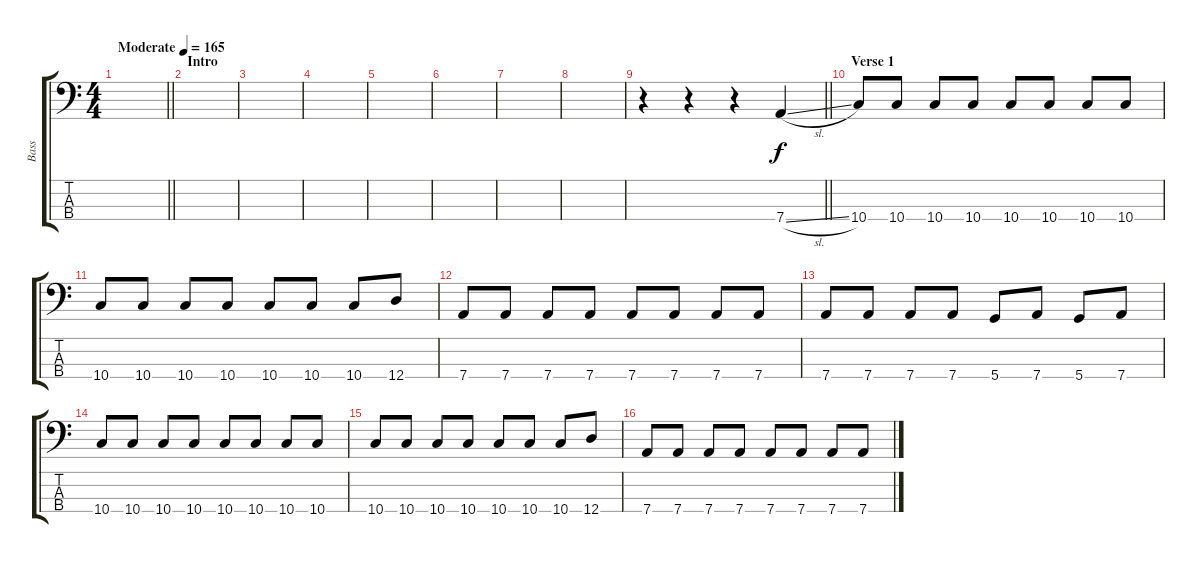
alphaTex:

\track ("Bass" "Bass") {instrument electricbassfinger}
\staff {score tabs}
\tuning (G2 D2 A1 D1) {hide}
\ts (4 4)
\tempo (165 "Moderate")
\clef f4
\barLineRight lightlight
\ks c
|
\section ("" "Intro")
|
|
|
|
|
|
|
\barLineRight lightlight
r.4 r.4 r.4 7.4{sl}.4 |
\section ("" "Verse 1")
10.4.8 10.4.8 10.4.8 10.4.8 10.4.8 10.4.8 10.4.8 10.4.8 |
10.4.8 10.4.8 10.4.8 10.4.8 10.4.8 10.4.8 10.4.8 12.4.8 |
7.4.8 7.4.8 7.4.8 7.4.8 7.4.8 7.4.8 7.4.8 7.4.8 |
7.4.8 7.4.8 7.4.8 7.4.8 5.4.8 7.4.8 5.4.8 7.4.8 |
10.4.8 10.4.8 10.4.8 10.4.8 10.4.8 10.4.8 10.4.8 10.4.8 |
10.4.8 10.4.8 10.4.8 10.4.8 10.4.8 10.4.8 10.4.8 12.4.8 |
7.4.8 7.4.8 7.4.8 7.4.8 7.4.8 7.4.8 7.4.8 7.4.8
